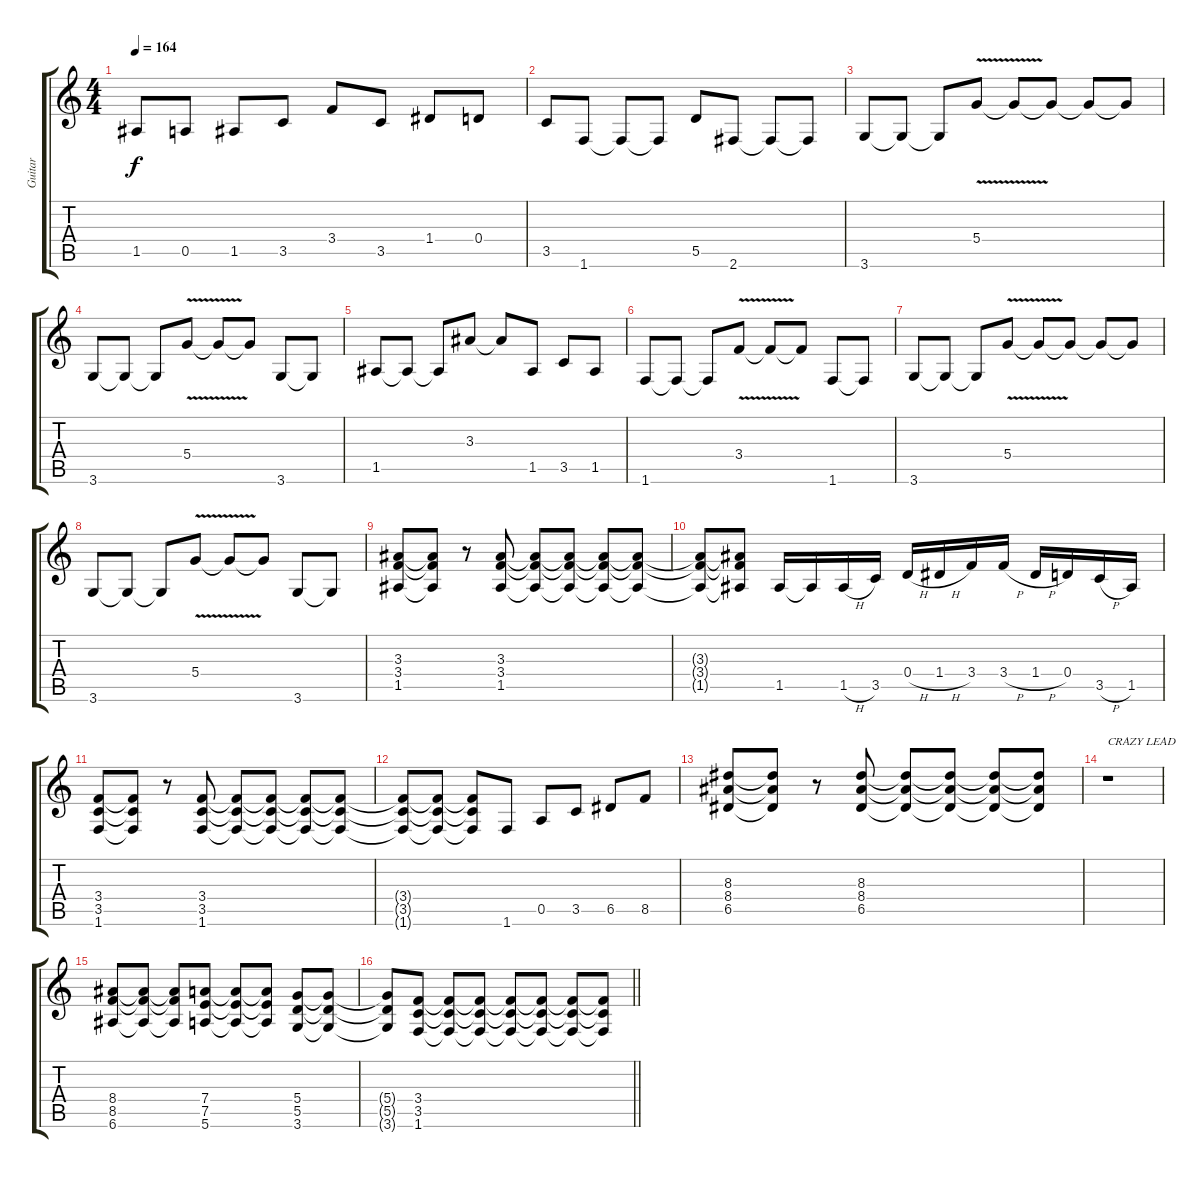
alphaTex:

\track ("Guitar" "Guitar") {instrument overdrivenguitar}
\staff {score tabs}
\tuning (E4 B3 G3 D3 A2 E2) {hide}
\ts (4 4)
\tempo 164
\clef g2
\ks c
1.5.8{dy f} 0.5.8 1.5.8 3.5.8 3.4.8 3.5.8 1.4.8 0.4.8 |
3.5.8 1.6.8 1.6{t}.8 1.6{t}.8 5.5.8 2.6.8 2.6{t}.8 2.6{t}.8 |
3.6.8 3.6{t}.8 3.6{t}.8 5.4{v}.8 5.4{t}.8 5.4{t}.8 5.4{t}.8 5.4{t}.8 |
3.6.8 3.6{t}.8 3.6{t}.8 5.4{v}.8 5.4{t}.8 5.4{t}.8 3.6.8 3.6{t}.8 |
1.5.8 1.5{t}.8 1.5{t}.8 3.3.8 3.3{t}.8 1.5.8 3.5.8 1.5.8 |
1.6.8 1.6{t}.8 1.6{t}.8 3.4{v}.8 3.4{t}.8 3.4{t}.8 1.6.8 1.6{t}.8 |
3.6.8 3.6{t}.8 3.6{t}.8 5.4{v}.8 5.4{t}.8 5.4{t}.8 5.4{t}.8 5.4{t}.8 |
3.6.8 3.6{t}.8 3.6{t}.8 5.4{v}.8 5.4{t}.8 5.4{t}.8 3.6.8 3.6{t}.8 |
(3.3 3.4 1.5).8 (3.3{t} 3.4{t} 1.5{t}).8 r.8 (3.3 3.4 1.5).8 (3.3{t} 3.4{t} 1.5{t}).8 (3.3{t} 3.4{t} 1.5{t}).8 (3.3{t} 3.4{t} 1.5{t}).8 (3.3{t} 3.4{t} 1.5{t}).8 |
(3.3{t} 3.4{t} 1.5{t}).8 (3.3{t} 3.4{t} 1.5{t}).8 1.5.16 1.5{t}.16 1.5{h}.16 3.5.16 0.4{h}.16 1.4{h}.16 3.4.16 3.4{h}.16 1.4{h}.16 0.4.16 3.5{h}.16 1.5.16 |
(3.4 3.5 1.6).8 (3.4{t} 3.5{t} 1.6{t}).8 r.8 (3.4 3.5 1.6).8 (3.4{t} 3.5{t} 1.6{t}).8 (3.4{t} 3.5{t} 1.6{t}).8 (3.4{t} 3.5{t} 1.6{t}).8 (3.4{t} 3.5{t} 1.6{t}).8 |
(3.4{t} 3.5{t} 1.6{t}).8 (3.4{t} 3.5{t} 1.6{t}).8 (3.4{t} 3.5{t} 1.6{t}).8 1.6.8 0.5.8 3.5.8 6.5.8 8.5.8 |
(8.3 8.4 6.5).8 (8.3{t} 8.4{t} 6.5{t}).8 r.8 (8.3 8.4 6.5).8 (8.3{t} 8.4{t} 6.5{t}).8 (8.3{t} 8.4{t} 6.5{t}).8 (8.3{t} 8.4{t} 6.5{t}).8 (8.3{t} 8.4{t} 6.5{t}).8 |
r.1{txt "CRAZY LEAD"} |
(8.4 8.5 6.6).8 (8.4{t} 8.5{t} 6.6{t}).8 (8.4{t} 8.5{t} 6.6{t}).8 (7.4 7.5 5.6).8 (7.4{t} 7.5{t} 5.6{t}).8 (7.4{t} 7.5{t} 5.6{t}).8 (5.4 5.5 3.6).8 (5.4{t} 5.5{t} 3.6{t}).8 |
\barLineRight lightlight
(5.4{t} 5.5{t} 3.6{t}).8 (3.4 3.5 1.6).8 (3.4{t} 3.5{t} 1.6{t}).8 (3.4{t} 3.5{t} 1.6{t}).8 (3.4{t} 3.5{t} 1.6{t}).8 (3.4{t} 3.5{t} 1.6{t}).8 (3.4{t} 3.5{t} 1.6{t}).8 (3.4{t} 3.5{t} 1.6{t}).8
